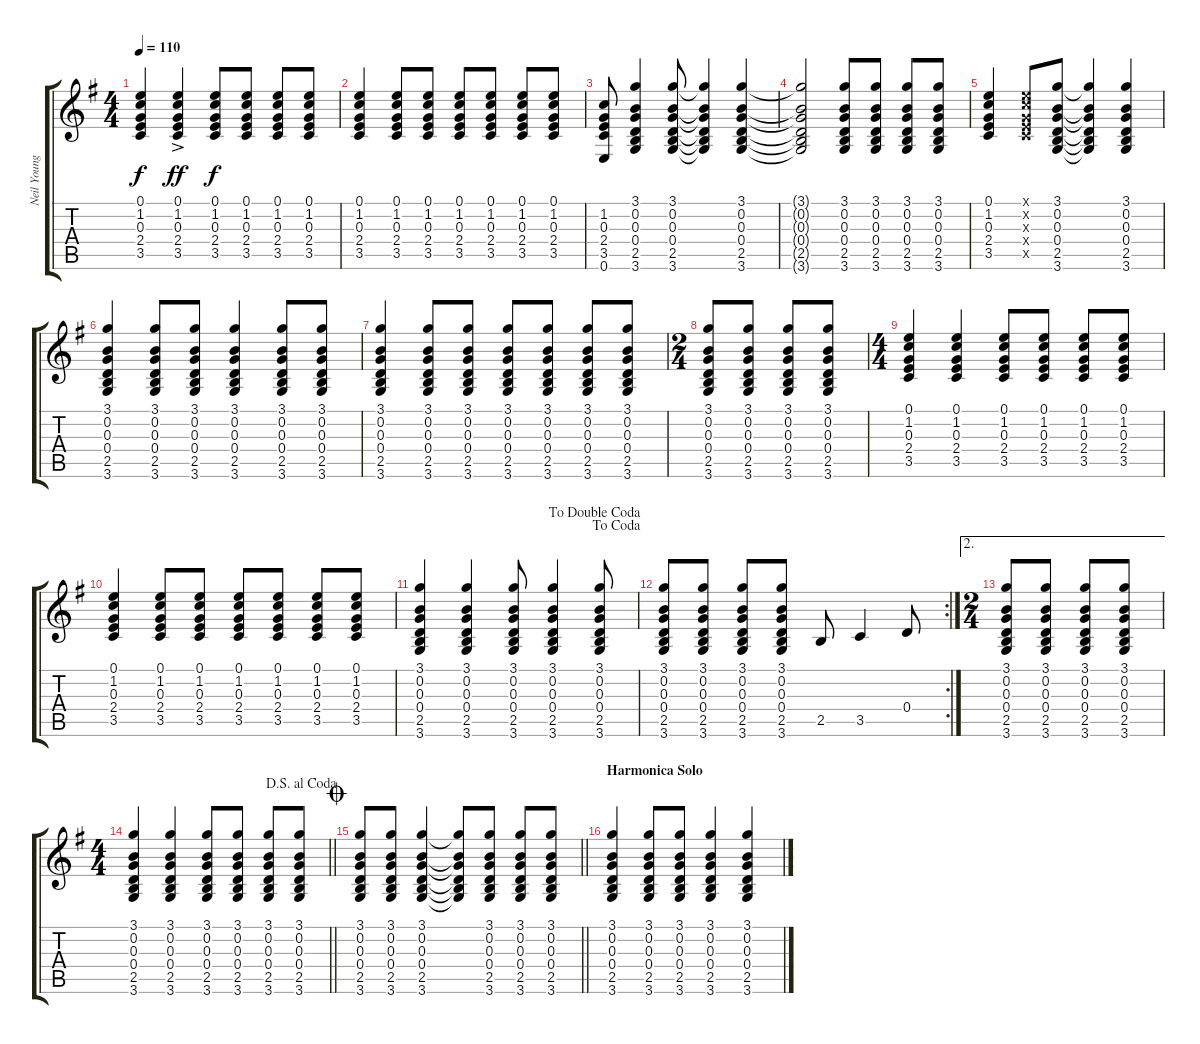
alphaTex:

\track ("Neil Young - Guitar 2" "Neil Young") {instrument acousticguitarsteel}
\staff {score tabs}
\tuning (E4 B3 G3 D3 A2 E2) {hide}
\ts (4 4)
\tempo 110
\clef g2
\ks g
(0.1 1.2 0.3 2.4 3.5).4{dy f} (0.1{ac} 1.2{ac} 0.3{ac} 2.4{ac} 3.5{ac}).4{dy ff} (0.1 1.2 0.3 2.4 3.5).8{dy f} (0.1 1.2 0.3 2.4 3.5).8 (0.1 1.2 0.3 2.4 3.5).8 (0.1 1.2 0.3 2.4 3.5).8 |
(0.1 1.2 0.3 2.4 3.5).4 (0.1 1.2 0.3 2.4 3.5).8 (0.1 1.2 0.3 2.4 3.5).8 (0.1 1.2 0.3 2.4 3.5).8 (0.1 1.2 0.3 2.4 3.5).8 (0.1 1.2 0.3 2.4 3.5).8 (0.1 1.2 0.3 2.4 3.5).8 |
(1.2 0.3 2.4 3.5 0.6).8 (3.1 0.2 0.3 0.4 2.5 3.6).4 (3.1 0.2 0.3 0.4 2.5 3.6).8 (3.1{t} 0.2{t} 0.3{t} 0.4{t} 2.5{t} 3.6{t}).4 (3.1 0.2 0.3 0.4 2.5 3.6).4 |
(3.1{t} 0.2{t} 0.3{t} 0.4{t} 2.5{t} 3.6{t}).2 (3.1 0.2 0.3 0.4 2.5 3.6).8 (3.1 0.2 0.3 0.4 2.5 3.6).8 (3.1 0.2 0.3 0.4 2.5 3.6).8 (3.1 0.2 0.3 0.4 2.5 3.6).8 |
(0.1 1.2 0.3 2.4 3.5).4 (0.1{x} 1.2{x} 0.3{x} 2.4{x} 3.5{x}).8 (3.1 0.2 0.3 0.4 2.5 3.6).8 (3.1{t} 0.2{t} 0.3{t} 0.4{t} 2.5{t} 3.6{t}).4 (3.1 0.2 0.3 0.4 2.5 3.6).4 |
(3.1 0.2 0.3 0.4 2.5 3.6).4 (3.1 0.2 0.3 0.4 2.5 3.6).8 (3.1 0.2 0.3 0.4 2.5 3.6).8 (3.1 0.2 0.3 0.4 2.5 3.6).4 (3.1 0.2 0.3 0.4 2.5 3.6).8 (3.1 0.2 0.3 0.4 2.5 3.6).8 |
(3.1 0.2 0.3 0.4 2.5 3.6).4 (3.1 0.2 0.3 0.4 2.5 3.6).8 (3.1 0.2 0.3 0.4 2.5 3.6).8 (3.1 0.2 0.3 0.4 2.5 3.6).8 (3.1 0.2 0.3 0.4 2.5 3.6).8 (3.1 0.2 0.3 0.4 2.5 3.6).8 (3.1 0.2 0.3 0.4 2.5 3.6).8 |
\ts (2 4)
(3.1 0.2 0.3 0.4 2.5 3.6).8 (3.1 0.2 0.3 0.4 2.5 3.6).8 (3.1 0.2 0.3 0.4 2.5 3.6).8 (3.1 0.2 0.3 0.4 2.5 3.6).8 |
\ts (4 4)
(0.1 1.2 0.3 2.4 3.5).4 (0.1 1.2 0.3 2.4 3.5).4 (0.1 1.2 0.3 2.4 3.5).8 (0.1 1.2 0.3 2.4 3.5).8 (0.1 1.2 0.3 2.4 3.5).8 (0.1 1.2 0.3 2.4 3.5).8 |
(0.1 1.2 0.3 2.4 3.5).4 (0.1 1.2 0.3 2.4 3.5).8 (0.1 1.2 0.3 2.4 3.5).8 (0.1 1.2 0.3 2.4 3.5).8 (0.1 1.2 0.3 2.4 3.5).8 (0.1 1.2 0.3 2.4 3.5).8 (0.1 1.2 0.3 2.4 3.5).8 |
\jump dacoda
\jump dadoublecoda
(3.1 0.2 0.3 0.4 2.5 3.6).4 (3.1 0.2 0.3 0.4 2.5 3.6).4 (3.1 0.2 0.3 0.4 2.5 3.6).8 (3.1 0.2 0.3 0.4 2.5 3.6).4 (3.1 0.2 0.3 0.4 2.5 3.6).8 |
\rc 2
(3.1 0.2 0.3 0.4 2.5 3.6).8 (3.1 0.2 0.3 0.4 2.5 3.6).8 (3.1 0.2 0.3 0.4 2.5 3.6).8 (3.1 0.2 0.3 0.4 2.5 3.6).8 2.5.8 3.5.4 0.4.8 |
\ae 2
\ts (2 4)
(3.1 0.2 0.3 0.4 2.5 3.6).8 (3.1 0.2 0.3 0.4 2.5 3.6).8 (3.1 0.2 0.3 0.4 2.5 3.6).8 (3.1 0.2 0.3 0.4 2.5 3.6).8 |
\ts (4 4)
\jump dalsegnoalcoda
\barLineRight lightlight
(3.1 0.2 0.3 0.4 2.5 3.6).4 (3.1 0.2 0.3 0.4 2.5 3.6).4 (3.1 0.2 0.3 0.4 2.5 3.6).8 (3.1 0.2 0.3 0.4 2.5 3.6).8 (3.1 0.2 0.3 0.4 2.5 3.6).8 (3.1 0.2 0.3 0.4 2.5 3.6).8 |
\jump coda
\barLineRight lightlight
(3.1 0.2 0.3 0.4 2.5 3.6).8 (3.1 0.2 0.3 0.4 2.5 3.6).8 (3.1 0.2 0.3 0.4 2.5 3.6).4 (3.1{t} 0.2{t} 0.3{t} 0.4{t} 2.5{t} 3.6{t}).8 (3.1 0.2 0.3 0.4 2.5 3.6).8 (3.1 0.2 0.3 0.4 2.5 3.6).8 (3.1 0.2 0.3 0.4 2.5 3.6).8 |
\section ("" "Harmonica Solo")
(3.1 0.2 0.3 0.4 2.5 3.6).4 (3.1 0.2 0.3 0.4 2.5 3.6).8 (3.1 0.2 0.3 0.4 2.5 3.6).8 (3.1 0.2 0.3 0.4 2.5 3.6).4 (3.1 0.2 0.3 0.4 2.5 3.6).4
